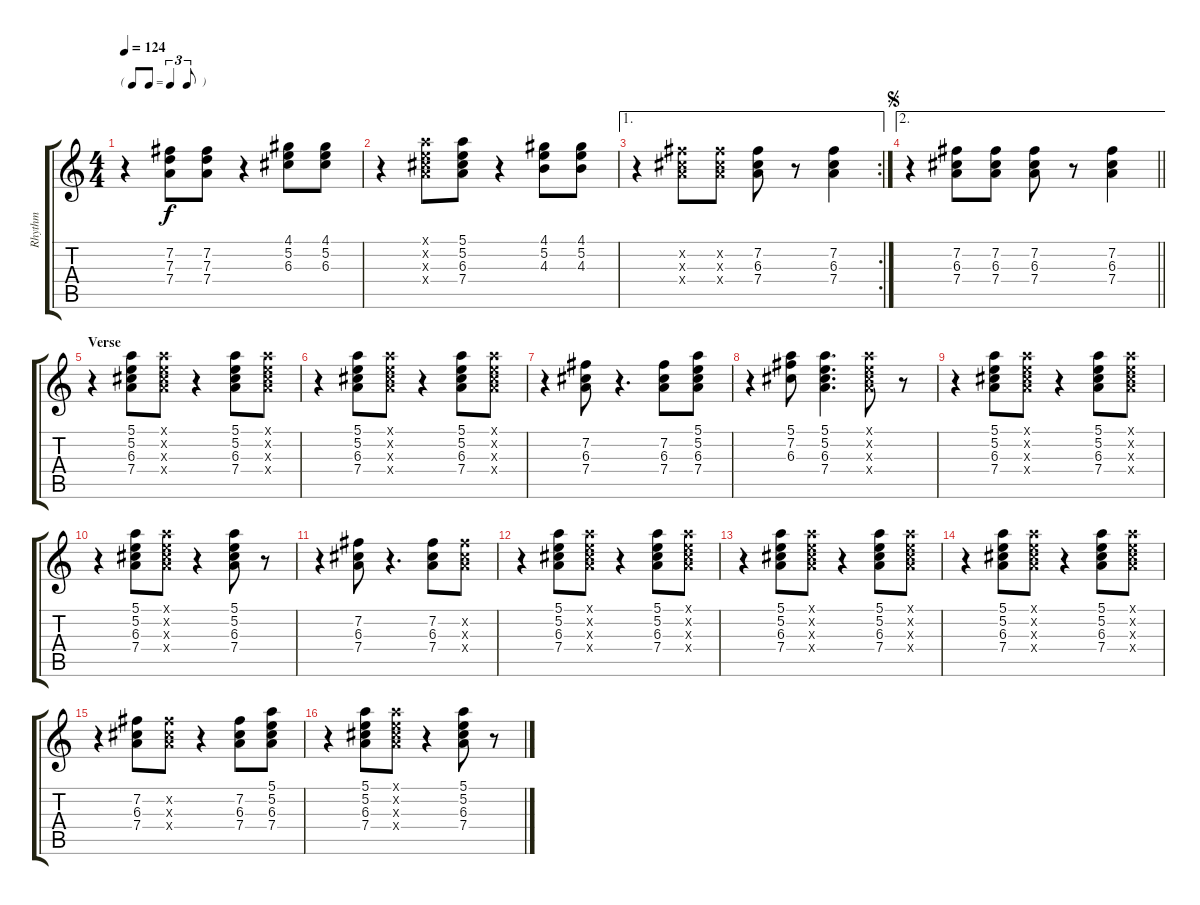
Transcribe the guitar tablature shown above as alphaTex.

\track ("Rhythm" "Rhythm") {instrument acousticguitarsteel}
\staff {score tabs}
\tuning (E4 B3 G3 D3 A2 E2) {hide}
\ts (4 4)
\tf triplet8th
\tempo 124
\clef g2
\ks c
r.4{dy f} (7.2 7.3 7.4).8 (7.2 7.3 7.4).8 r.4 (4.1 5.2 6.3).8 (4.1 5.2 6.3).8 |
r.4 (5.1{x} 5.2{x} 6.3{x} 7.4{x}).8 (5.1 5.2 6.3 7.4).8 r.4 (4.1 5.2 4.3).8 (4.1 5.2 4.3).8 |
\ae 1
\rc 2
r.4 (7.2{x} 6.3{x} 7.4{x}).8 (7.2{x} 6.3{x} 7.4{x}).8 (7.2 6.3 7.4).8 r.8 (7.2 6.3 7.4).4 |
\ae 2
\jump segno
\barLineRight lightlight
r.4 (7.2 6.3 7.4).8 (7.2 6.3 7.4).8 (7.2 6.3 7.4).8 r.8 (7.2 6.3 7.4).4 |
\section ("" "Verse")
r.4 (5.1 5.2 6.3 7.4).8 (5.1{x} 5.2{x} 6.3{x} 7.4{x}).8 r.4 (5.1 5.2 6.3 7.4).8 (5.1{x} 5.2{x} 6.3{x} 7.4{x}).8 |
r.4 (5.1 5.2 6.3 7.4).8 (5.1{x} 5.2{x} 6.3{x} 7.4{x}).8 r.4 (5.1 5.2 6.3 7.4).8 (5.1{x} 5.2{x} 6.3{x} 7.4{x}).8 |
r.4 (7.2 6.3 7.4).8 r.4{d} (7.2 6.3 7.4).8 (5.1 5.2 6.3 7.4).8 |
r.4 (5.1 7.2 6.3).8 (5.1 5.2 6.3 7.4).4{d} (5.1{x} 5.2{x} 6.3{x} 7.4{x}).8 r.8 |
r.4 (5.1 5.2 6.3 7.4).8 (5.1{x} 5.2{x} 6.3{x} 7.4{x}).8 r.4 (5.1 5.2 6.3 7.4).8 (5.1{x} 5.2{x} 6.3{x} 7.4{x}).8 |
r.4 (5.1 5.2 6.3 7.4).8 (5.1{x} 5.2{x} 6.3{x} 7.4{x}).8 r.4 (5.1 5.2 6.3 7.4).8 r.8 |
r.4 (7.2 6.3 7.4).8 r.4{d} (7.2 6.3 7.4).8 (7.2{x} 6.3{x} 7.4{x}).8 |
r.4 (5.1 5.2 6.3 7.4).8 (5.1{x} 5.2{x} 6.3{x} 7.4{x}).8 r.4 (5.1 5.2 6.3 7.4).8 (5.1{x} 5.2{x} 6.3{x} 7.4{x}).8 |
r.4 (5.1 5.2 6.3 7.4).8 (5.1{x} 5.2{x} 6.3{x} 7.4{x}).8 r.4 (5.1 5.2 6.3 7.4).8 (5.1{x} 5.2{x} 6.3{x} 7.4{x}).8 |
r.4 (5.1 5.2 6.3 7.4).8 (5.1{x} 5.2{x} 6.3{x} 7.4{x}).8 r.4 (5.1 5.2 6.3 7.4).8 (5.1{x} 5.2{x} 6.3{x} 7.4{x}).8 |
r.4 (7.2 6.3 7.4).8 (7.2{x} 6.3{x} 7.4{x}).8 r.4 (7.2 6.3 7.4).8 (5.1 5.2 6.3 7.4).8 |
r.4 (5.1 5.2 6.3 7.4).8 (5.1{x} 5.2{x} 6.3{x} 7.4{x}).8 r.4 (5.1 5.2 6.3 7.4).8 r.8
